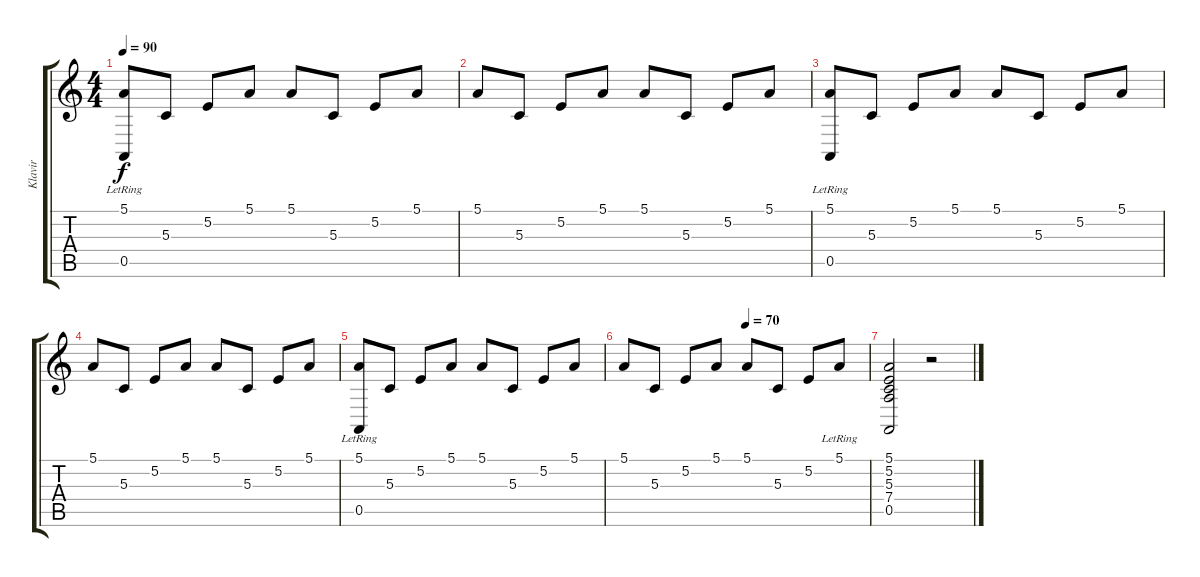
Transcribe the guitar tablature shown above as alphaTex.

\track ("Klavir" "Klavir") {instrument acousticgrandpiano}
\staff {score tabs}
\tuning (E4 B3 G3 D3 A2 E2) {hide}
\ts (4 4)
\tempo 90
\clef g2
\ks c
(5.1 0.5{lr}).8{dy f} 5.3.8 5.2.8 5.1.8 5.1.8 5.3.8 5.2.8 5.1.8 |
5.1.8 5.3.8 5.2.8 5.1.8 5.1.8 5.3.8 5.2.8 5.1.8 |
(5.1 0.5{lr}).8 5.3.8 5.2.8 5.1.8 5.1.8 5.3.8 5.2.8 5.1.8 |
5.1.8 5.3.8 5.2.8 5.1.8 5.1.8 5.3.8 5.2.8 5.1.8 |
(5.1 0.5{lr}).8 5.3.8 5.2.8 5.1.8 5.1.8 5.3.8 5.2.8 5.1.8 |
\tempo (70 0.5)
5.1.8 5.3.8 5.2.8 5.1.8 5.1.8 5.3.8 5.2.8 5.1{lr}.8 |
(5.1 5.2 5.3 7.4 0.5).2 r.2
